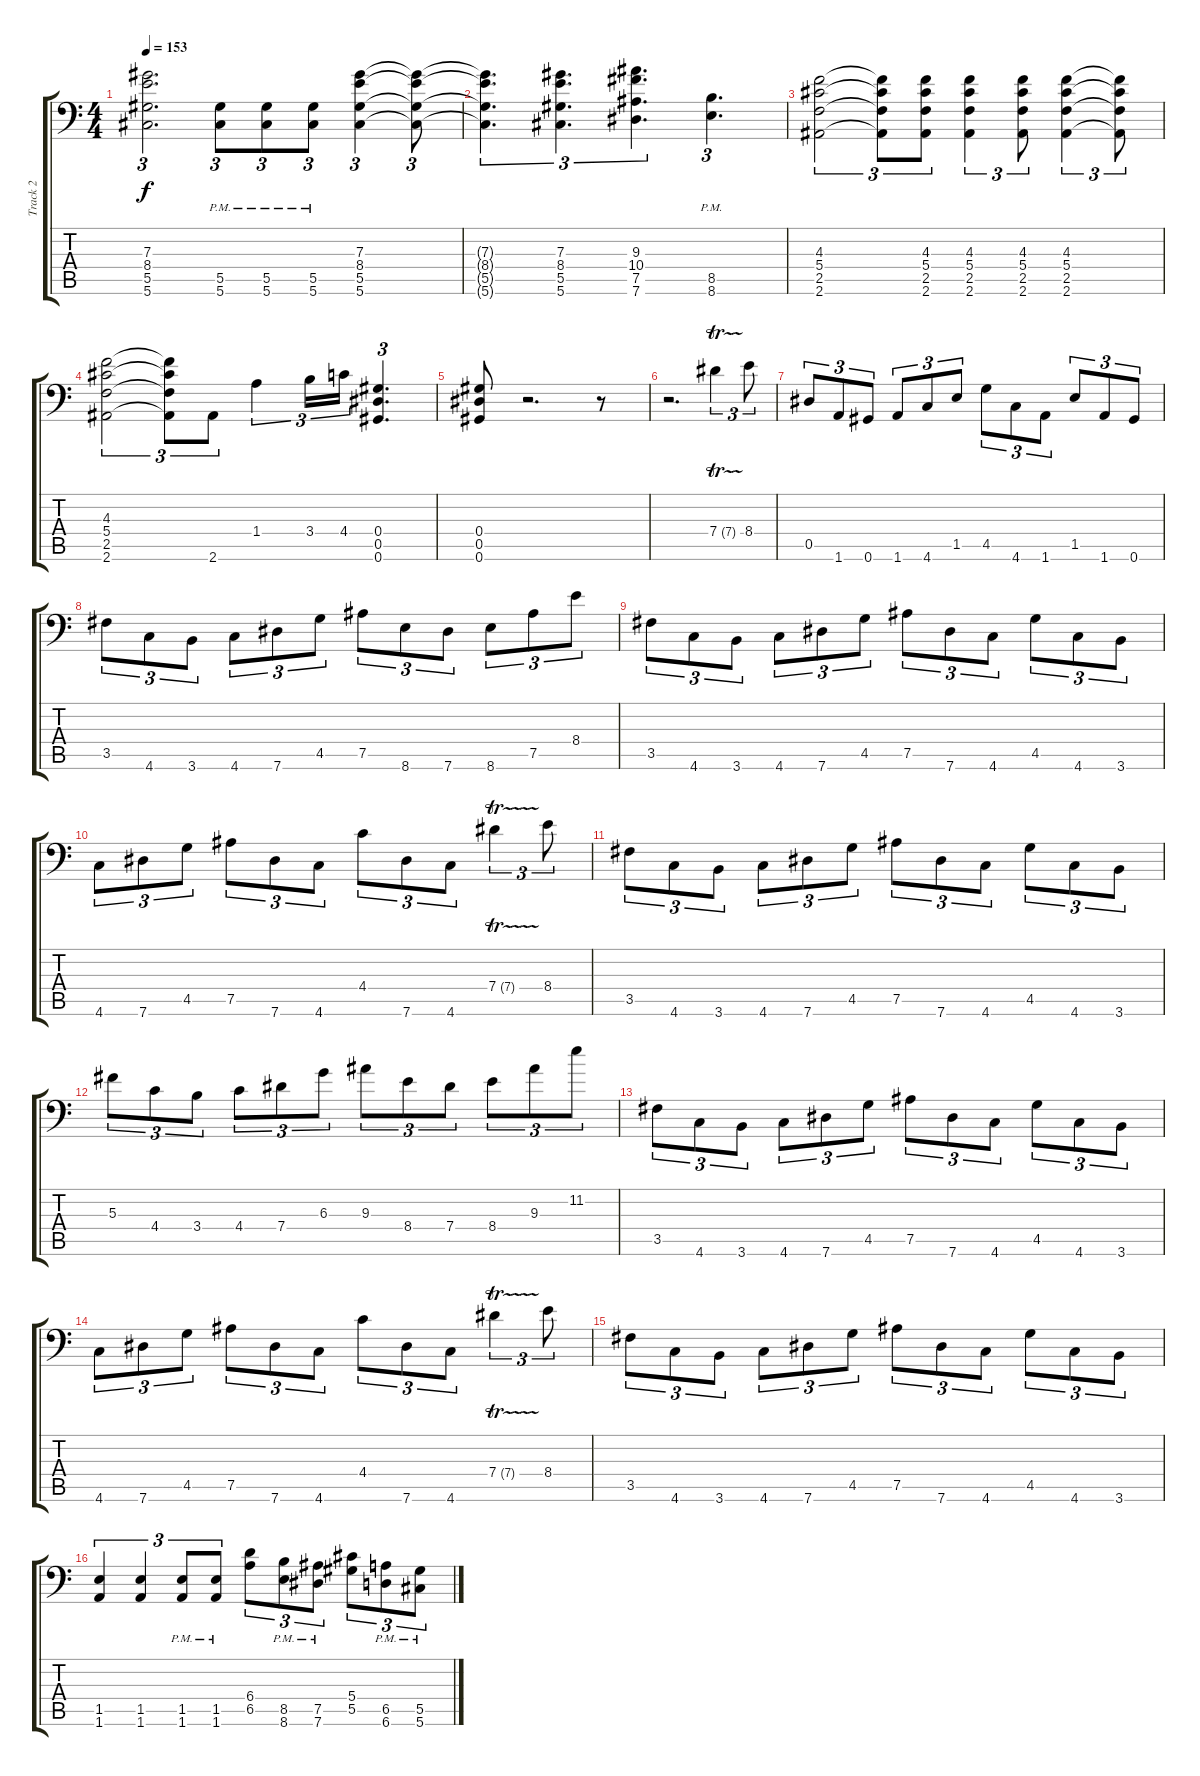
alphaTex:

\track ("Track 2" "Track 2") {instrument distortionguitar}
\staff {score tabs}
\tuning (Bb3 F3 Db3 Ab2 Eb2 Ab1) {hide}
\ts (4 4)
\tempo 153
\clef f4
\ks c
(7.3 8.4 5.5 5.6).2{d tu (3 2) dy f} (5.5{pm} 5.6{pm}).8{tu (3 2)} (5.5{pm} 5.6{pm}).8{tu (3 2)} (5.5{pm} 5.6{pm}).8{tu (3 2)} (7.3 8.4 5.5 5.6).4{tu (3 2)} (7.3{t} 8.4{t} 5.5{t} 5.6{t}).8{tu (3 2)} |
(7.3{t} 8.4{t} 5.5{t} 5.6{t}).4{d tu (3 2)} (7.3 8.4 5.5 5.6).4{d tu (3 2)} (9.3 10.4 7.5 7.6).4{d tu (3 2)} (8.5{pm} 8.6{pm}).4{d tu (3 2)} |
(4.3 5.4 2.5 2.6).2{tu (3 2)} (4.3{t} 5.4{t} 2.5{t} 2.6{t}).8{tu (3 2)} (4.3 5.4 2.5 2.6).8{tu (3 2)} (4.3 5.4 2.5 2.6).4{tu (3 2)} (4.3 5.4 2.5 2.6).8{tu (3 2)} (4.3 5.4 2.5 2.6).4{tu (3 2)} (4.3{t} 5.4{t} 2.5{t} 2.6{t}).8{tu (3 2)} |
(4.3 5.4 2.5 2.6).2{tu (3 2)} (4.3{t} 5.4{t} 2.5{t} 2.6{t}).8{tu (3 2)} 2.6.8{tu (3 2)} 1.4.4{tu (3 2)} 3.4.16{tu (3 2)} 4.4.16{tu (3 2)} (0.4 0.5 0.6).4{d tu (3 2)} |
(0.4 0.5 0.6).8 r.2{d} r.8 |
r.2{d} 7.4{tr (7 32)}.4{tu (3 2)} 8.4.8{tu (3 2)} |
0.5.8{tu (3 2)} 1.6.8{tu (3 2)} 0.6.8{tu (3 2)} 1.6.8{tu (3 2)} 4.6.8{tu (3 2)} 1.5.8{tu (3 2)} 4.5.8{tu (3 2)} 4.6.8{tu (3 2)} 1.6.8{tu (3 2)} 1.5.8{tu (3 2)} 1.6.8{tu (3 2)} 0.6.8{tu (3 2)} |
3.5.8{tu (3 2) volume 16} 4.6.8{tu (3 2)} 3.6.8{tu (3 2)} 4.6.8{tu (3 2)} 7.6.8{tu (3 2)} 4.5.8{tu (3 2)} 7.5.8{tu (3 2)} 8.6.8{tu (3 2)} 7.6.8{tu (3 2)} 8.6.8{tu (3 2)} 7.5.8{tu (3 2)} 8.4.8{tu (3 2)} |
3.5.8{tu (3 2)} 4.6.8{tu (3 2)} 3.6.8{tu (3 2)} 4.6.8{tu (3 2)} 7.6.8{tu (3 2)} 4.5.8{tu (3 2)} 7.5.8{tu (3 2)} 7.6.8{tu (3 2)} 4.6.8{tu (3 2)} 4.5.8{tu (3 2)} 4.6.8{tu (3 2)} 3.6.8{tu (3 2)} |
4.6.8{tu (3 2)} 7.6.8{tu (3 2)} 4.5.8{tu (3 2)} 7.5.8{tu (3 2)} 7.6.8{tu (3 2)} 4.6.8{tu (3 2)} 4.4.8{tu (3 2)} 7.6.8{tu (3 2)} 4.6.8{tu (3 2)} 7.4{tr (7 32)}.4{tu (3 2)} 8.4.8{tu (3 2)} |
3.5.8{tu (3 2)} 4.6.8{tu (3 2)} 3.6.8{tu (3 2)} 4.6.8{tu (3 2)} 7.6.8{tu (3 2)} 4.5.8{tu (3 2)} 7.5.8{tu (3 2)} 7.6.8{tu (3 2)} 4.6.8{tu (3 2)} 4.5.8{tu (3 2)} 4.6.8{tu (3 2)} 3.6.8{tu (3 2)} |
5.3.8{tu (3 2)} 4.4.8{tu (3 2)} 3.4.8{tu (3 2)} 4.4.8{tu (3 2)} 7.4.8{tu (3 2)} 6.3.8{tu (3 2)} 9.3.8{tu (3 2)} 8.4.8{tu (3 2)} 7.4.8{tu (3 2)} 8.4.8{tu (3 2)} 9.3.8{tu (3 2)} 11.2.8{tu (3 2)} |
3.5.8{tu (3 2)} 4.6.8{tu (3 2)} 3.6.8{tu (3 2)} 4.6.8{tu (3 2)} 7.6.8{tu (3 2)} 4.5.8{tu (3 2)} 7.5.8{tu (3 2)} 7.6.8{tu (3 2)} 4.6.8{tu (3 2)} 4.5.8{tu (3 2)} 4.6.8{tu (3 2)} 3.6.8{tu (3 2)} |
4.6.8{tu (3 2)} 7.6.8{tu (3 2)} 4.5.8{tu (3 2)} 7.5.8{tu (3 2)} 7.6.8{tu (3 2)} 4.6.8{tu (3 2)} 4.4.8{tu (3 2)} 7.6.8{tu (3 2)} 4.6.8{tu (3 2)} 7.4{tr (7 32)}.4{tu (3 2)} 8.4.8{tu (3 2)} |
3.5.8{tu (3 2)} 4.6.8{tu (3 2)} 3.6.8{tu (3 2)} 4.6.8{tu (3 2)} 7.6.8{tu (3 2)} 4.5.8{tu (3 2)} 7.5.8{tu (3 2)} 7.6.8{tu (3 2)} 4.6.8{tu (3 2)} 4.5.8{tu (3 2)} 4.6.8{tu (3 2)} 3.6.8{tu (3 2)} |
(1.5 1.6).4{tu (3 2)} (1.5 1.6).4{tu (3 2)} (1.5{pm} 1.6{pm}).8{tu (3 2)} (1.5{pm} 1.6{pm}).8{tu (3 2)} (6.4 6.5).8{tu (3 2)} (8.5{pm} 8.6{pm}).8{tu (3 2)} (7.5{pm} 7.6{pm}).8{tu (3 2)} (5.4 5.5).8{tu (3 2)} (6.5{pm} 6.6{pm}).8{tu (3 2)} (5.5{pm} 5.6{pm}).8{tu (3 2)}
